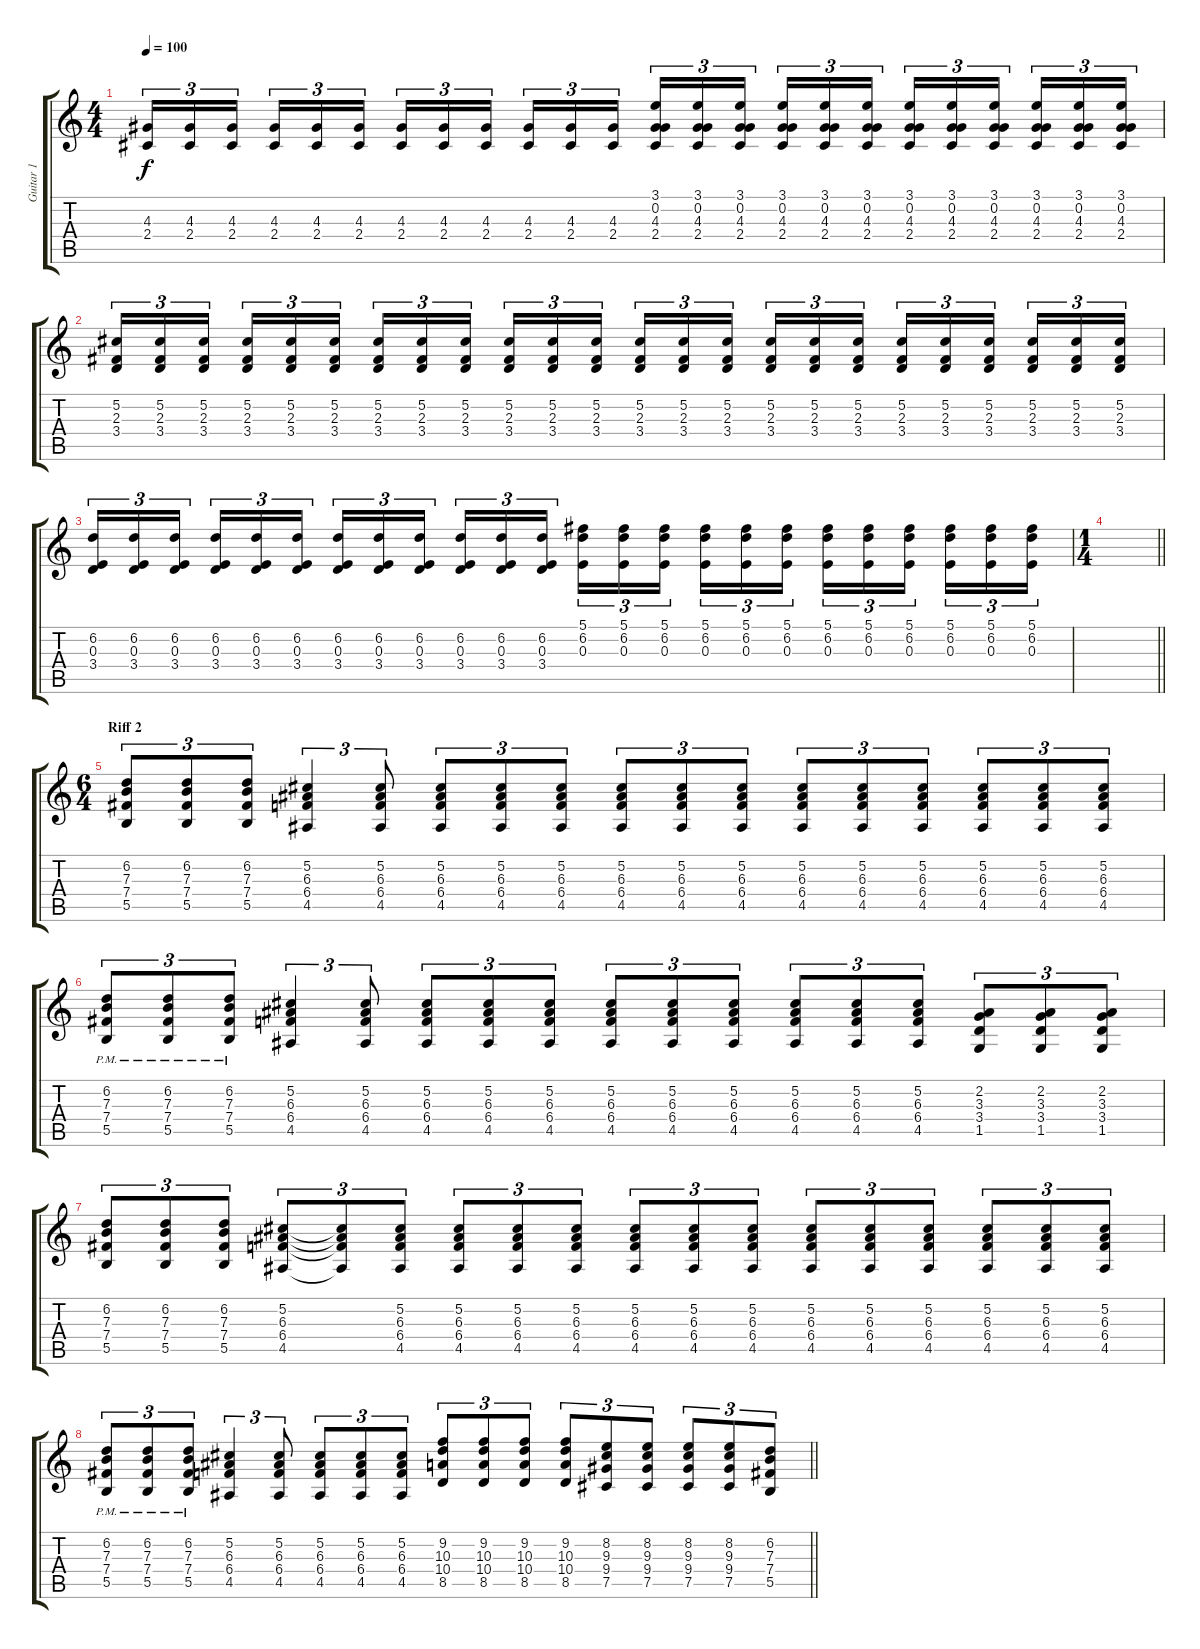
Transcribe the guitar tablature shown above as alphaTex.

\track ("Guitar 1" "Guitar 1") {instrument distortionguitar}
\staff {score tabs}
\tuning (Db4 Ab3 E3 B2 Gb2 Db2) {hide}
\ts (4 4)
\tempo 100
\clef g2
\ks c
(4.3 2.4).16{tu (3 2) dy f} (4.3 2.4).16{tu (3 2)} (4.3 2.4).16{tu (3 2) beam splitsecondary} (4.3 2.4).16{tu (3 2)} (4.3 2.4).16{tu (3 2)} (4.3 2.4).16{tu (3 2)} (4.3 2.4).16{tu (3 2)} (4.3 2.4).16{tu (3 2)} (4.3 2.4).16{tu (3 2) beam splitsecondary} (4.3 2.4).16{tu (3 2)} (4.3 2.4).16{tu (3 2)} (4.3 2.4).16{tu (3 2)} (3.1 0.2 4.3 2.4).16{tu (3 2)} (3.1 0.2 4.3 2.4).16{tu (3 2)} (3.1 0.2 4.3 2.4).16{tu (3 2) beam splitsecondary} (3.1 0.2 4.3 2.4).16{tu (3 2)} (3.1 0.2 4.3 2.4).16{tu (3 2)} (3.1 0.2 4.3 2.4).16{tu (3 2)} (3.1 0.2 4.3 2.4).16{tu (3 2)} (3.1 0.2 4.3 2.4).16{tu (3 2)} (3.1 0.2 4.3 2.4).16{tu (3 2) beam splitsecondary} (3.1 0.2 4.3 2.4).16{tu (3 2)} (3.1 0.2 4.3 2.4).16{tu (3 2)} (3.1 0.2 4.3 2.4).16{tu (3 2)} |
(5.2 2.3 3.4).16{tu (3 2)} (5.2 2.3 3.4).16{tu (3 2)} (5.2 2.3 3.4).16{tu (3 2) beam splitsecondary} (5.2 2.3 3.4).16{tu (3 2)} (5.2 2.3 3.4).16{tu (3 2)} (5.2 2.3 3.4).16{tu (3 2)} (5.2 2.3 3.4).16{tu (3 2)} (5.2 2.3 3.4).16{tu (3 2)} (5.2 2.3 3.4).16{tu (3 2) beam splitsecondary} (5.2 2.3 3.4).16{tu (3 2)} (5.2 2.3 3.4).16{tu (3 2)} (5.2 2.3 3.4).16{tu (3 2)} (5.2 2.3 3.4).16{tu (3 2)} (5.2 2.3 3.4).16{tu (3 2)} (5.2 2.3 3.4).16{tu (3 2) beam splitsecondary} (5.2 2.3 3.4).16{tu (3 2)} (5.2 2.3 3.4).16{tu (3 2)} (5.2 2.3 3.4).16{tu (3 2)} (5.2 2.3 3.4).16{tu (3 2)} (5.2 2.3 3.4).16{tu (3 2)} (5.2 2.3 3.4).16{tu (3 2) beam splitsecondary} (5.2 2.3 3.4).16{tu (3 2)} (5.2 2.3 3.4).16{tu (3 2)} (5.2 2.3 3.4).16{tu (3 2)} |
(6.2 0.3 3.4).16{tu (3 2)} (6.2 0.3 3.4).16{tu (3 2)} (6.2 0.3 3.4).16{tu (3 2) beam splitsecondary} (6.2 0.3 3.4).16{tu (3 2)} (6.2 0.3 3.4).16{tu (3 2)} (6.2 0.3 3.4).16{tu (3 2)} (6.2 0.3 3.4).16{tu (3 2)} (6.2 0.3 3.4).16{tu (3 2)} (6.2 0.3 3.4).16{tu (3 2) beam splitsecondary} (6.2 0.3 3.4).16{tu (3 2)} (6.2 0.3 3.4).16{tu (3 2)} (6.2 0.3 3.4).16{tu (3 2)} (5.1 6.2 0.3).16{tu (3 2)} (5.1 6.2 0.3).16{tu (3 2)} (5.1 6.2 0.3).16{tu (3 2) beam splitsecondary} (5.1 6.2 0.3).16{tu (3 2)} (5.1 6.2 0.3).16{tu (3 2)} (5.1 6.2 0.3).16{tu (3 2)} (5.1 6.2 0.3).16{tu (3 2)} (5.1 6.2 0.3).16{tu (3 2)} (5.1 6.2 0.3).16{tu (3 2) beam splitsecondary} (5.1 6.2 0.3).16{tu (3 2)} (5.1 6.2 0.3).16{tu (3 2)} (5.1 6.2 0.3).16{tu (3 2)} |
\ts (1 4)
\barLineRight lightlight
|
\ts (6 4)
\section ("" "Riff 2")
(6.2 7.3 7.4 5.5).8{tu (3 2)} (6.2 7.3 7.4 5.5).8{tu (3 2)} (6.2 7.3 7.4 5.5).8{tu (3 2)} (5.2 6.3 6.4 4.5).4{tu (3 2)} (5.2 6.3 6.4 4.5).8{tu (3 2)} (5.2 6.3 6.4 4.5).8{tu (3 2)} (5.2 6.3 6.4 4.5).8{tu (3 2)} (5.2 6.3 6.4 4.5).8{tu (3 2)} (5.2 6.3 6.4 4.5).8{tu (3 2)} (5.2 6.3 6.4 4.5).8{tu (3 2)} (5.2 6.3 6.4 4.5).8{tu (3 2)} (5.2 6.3 6.4 4.5).8{tu (3 2)} (5.2 6.3 6.4 4.5).8{tu (3 2)} (5.2 6.3 6.4 4.5).8{tu (3 2)} (5.2 6.3 6.4 4.5).8{tu (3 2)} (5.2 6.3 6.4 4.5).8{tu (3 2)} (5.2 6.3 6.4 4.5).8{tu (3 2)} |
(6.2{pm} 7.3{pm} 7.4{pm} 5.5{pm}).8{tu (3 2)} (6.2{pm} 7.3{pm} 7.4{pm} 5.5{pm}).8{tu (3 2)} (6.2{pm} 7.3{pm} 7.4{pm} 5.5{pm}).8{tu (3 2)} (5.2 6.3 6.4 4.5).4{tu (3 2)} (5.2 6.3 6.4 4.5).8{tu (3 2)} (5.2 6.3 6.4 4.5).8{tu (3 2)} (5.2 6.3 6.4 4.5).8{tu (3 2)} (5.2 6.3 6.4 4.5).8{tu (3 2)} (5.2 6.3 6.4 4.5).8{tu (3 2)} (5.2 6.3 6.4 4.5).8{tu (3 2)} (5.2 6.3 6.4 4.5).8{tu (3 2)} (5.2 6.3 6.4 4.5).8{tu (3 2)} (5.2 6.3 6.4 4.5).8{tu (3 2)} (5.2 6.3 6.4 4.5).8{tu (3 2)} (2.2 3.3 3.4 1.5).8{tu (3 2)} (2.2 3.3 3.4 1.5).8{tu (3 2)} (2.2 3.3 3.4 1.5).8{tu (3 2)} |
(6.2 7.3 7.4 5.5).8{tu (3 2)} (6.2 7.3 7.4 5.5).8{tu (3 2)} (6.2 7.3 7.4 5.5).8{tu (3 2)} (5.2 6.3 6.4 4.5).8{tu (3 2)} (5.2{t} 6.3{t} 6.4{t} 4.5{t}).8{tu (3 2)} (5.2 6.3 6.4 4.5).8{tu (3 2)} (5.2 6.3 6.4 4.5).8{tu (3 2)} (5.2 6.3 6.4 4.5).8{tu (3 2)} (5.2 6.3 6.4 4.5).8{tu (3 2)} (5.2 6.3 6.4 4.5).8{tu (3 2)} (5.2 6.3 6.4 4.5).8{tu (3 2)} (5.2 6.3 6.4 4.5).8{tu (3 2)} (5.2 6.3 6.4 4.5).8{tu (3 2)} (5.2 6.3 6.4 4.5).8{tu (3 2)} (5.2 6.3 6.4 4.5).8{tu (3 2)} (5.2 6.3 6.4 4.5).8{tu (3 2)} (5.2 6.3 6.4 4.5).8{tu (3 2)} (5.2 6.3 6.4 4.5).8{tu (3 2)} |
\barLineRight lightlight
(6.2{pm} 7.3{pm} 7.4{pm} 5.5{pm}).8{tu (3 2)} (6.2{pm} 7.3{pm} 7.4{pm} 5.5{pm}).8{tu (3 2)} (6.2{pm} 7.3{pm} 7.4{pm} 5.5{pm}).8{tu (3 2)} (5.2 6.3 6.4 4.5).4{tu (3 2)} (5.2 6.3 6.4 4.5).8{tu (3 2)} (5.2 6.3 6.4 4.5).8{tu (3 2)} (5.2 6.3 6.4 4.5).8{tu (3 2)} (5.2 6.3 6.4 4.5).8{tu (3 2)} (9.2 10.3 10.4 8.5).8{tu (3 2)} (9.2 10.3 10.4 8.5).8{tu (3 2)} (9.2 10.3 10.4 8.5).8{tu (3 2)} (9.2 10.3 10.4 8.5).8{tu (3 2)} (8.2 9.3 9.4 7.5).8{tu (3 2)} (8.2 9.3 9.4 7.5).8{tu (3 2)} (8.2 9.3 9.4 7.5).8{tu (3 2)} (8.2 9.3 9.4 7.5).8{tu (3 2)} (6.2 7.3 7.4 5.5).8{tu (3 2)}
